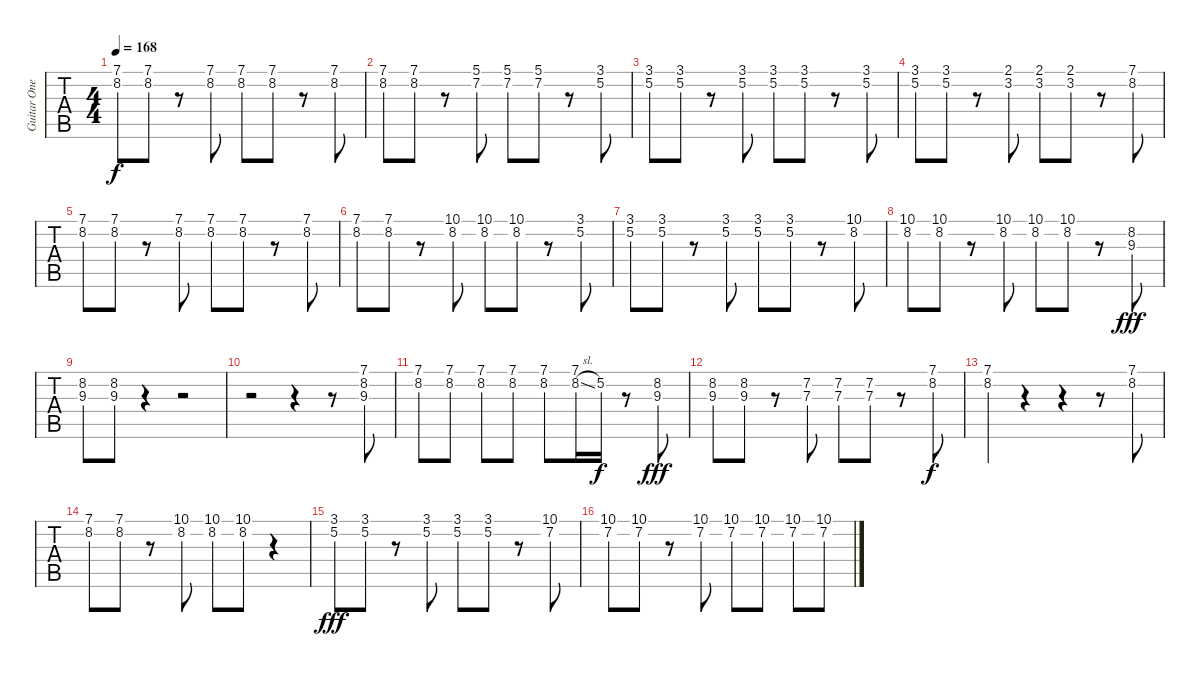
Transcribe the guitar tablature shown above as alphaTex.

\track ("Guitar One" "Guitar One") {instrument electricguitarclean}
\staff {tabs}
\tuning (E4 B3 G3 D3 A2 E2) {hide}
\ts (4 4)
\tempo 168
\clef g2
\ks c
(7.1 8.2).8{dy f balance 8} (7.1 8.2).8 r.8 (7.1 8.2).8 (7.1 8.2).8 (7.1 8.2).8 r.8 (7.1 8.2).8 |
(7.1 8.2).8 (7.1 8.2).8 r.8 (5.1 7.2).8 (5.1 7.2).8 (5.1 7.2).8 r.8 (3.1 5.2).8 |
(3.1 5.2).8 (3.1 5.2).8 r.8 (3.1 5.2).8 (3.1 5.2).8 (3.1 5.2).8 r.8 (3.1 5.2).8 |
(3.1 5.2).8 (3.1 5.2).8 r.8 (2.1 3.2).8 (2.1 3.2).8 (2.1 3.2).8 r.8 (7.1 8.2).8 |
(7.1 8.2).8 (7.1 8.2).8 r.8 (7.1 8.2).8 (7.1 8.2).8 (7.1 8.2).8 r.8 (7.1 8.2).8 |
(7.1 8.2).8 (7.1 8.2).8 r.8 (10.1 8.2).8 (10.1 8.2).8 (10.1 8.2).8 r.8 (3.1 5.2).8 |
(3.1 5.2).8 (3.1 5.2).8 r.8 (3.1 5.2).8 (3.1 5.2).8 (3.1 5.2).8 r.8 (10.1 8.2).8 |
(10.1 8.2).8 (10.1 8.2).8 r.8 (10.1 8.2).8 (10.1 8.2).8 (10.1 8.2).8 r.8 (8.2 9.3).8{dy fff} |
(8.2 9.3).8 (8.2 9.3).8 r.4 r.2 |
r.2 r.4 r.8 (7.1 8.2 9.3).8 |
(7.1 8.2).8 (7.1 8.2).8 (7.1 8.2).8 (7.1 8.2).8 (7.1 8.2).8 (7.1 8.2{sl}).16 5.2.16{dy f} r.8 (8.2 9.3).8{dy fff} |
(8.2 9.3).8 (8.2 9.3).8 r.8 (7.2 7.3).8 (7.2 7.3).8 (7.2 7.3).8 r.8 (7.1 8.2).8{dy f} |
(7.1 8.2).4 r.4 r.4 r.8 (7.1 8.2).8 |
(7.1 8.2).8 (7.1 8.2).8 r.8 (10.1 8.2).8 (10.1 8.2).8 (10.1 8.2).8 r.4 |
(3.1 5.2).8{dy fff} (3.1 5.2).8 r.8 (3.1 5.2).8 (3.1 5.2).8 (3.1 5.2).8 r.8 (10.1 7.2).8 |
(10.1 7.2).8 (10.1 7.2).8 r.8 (10.1 7.2).8 (10.1 7.2).8 (10.1 7.2).8 (10.1 7.2).8 (10.1 7.2).8
